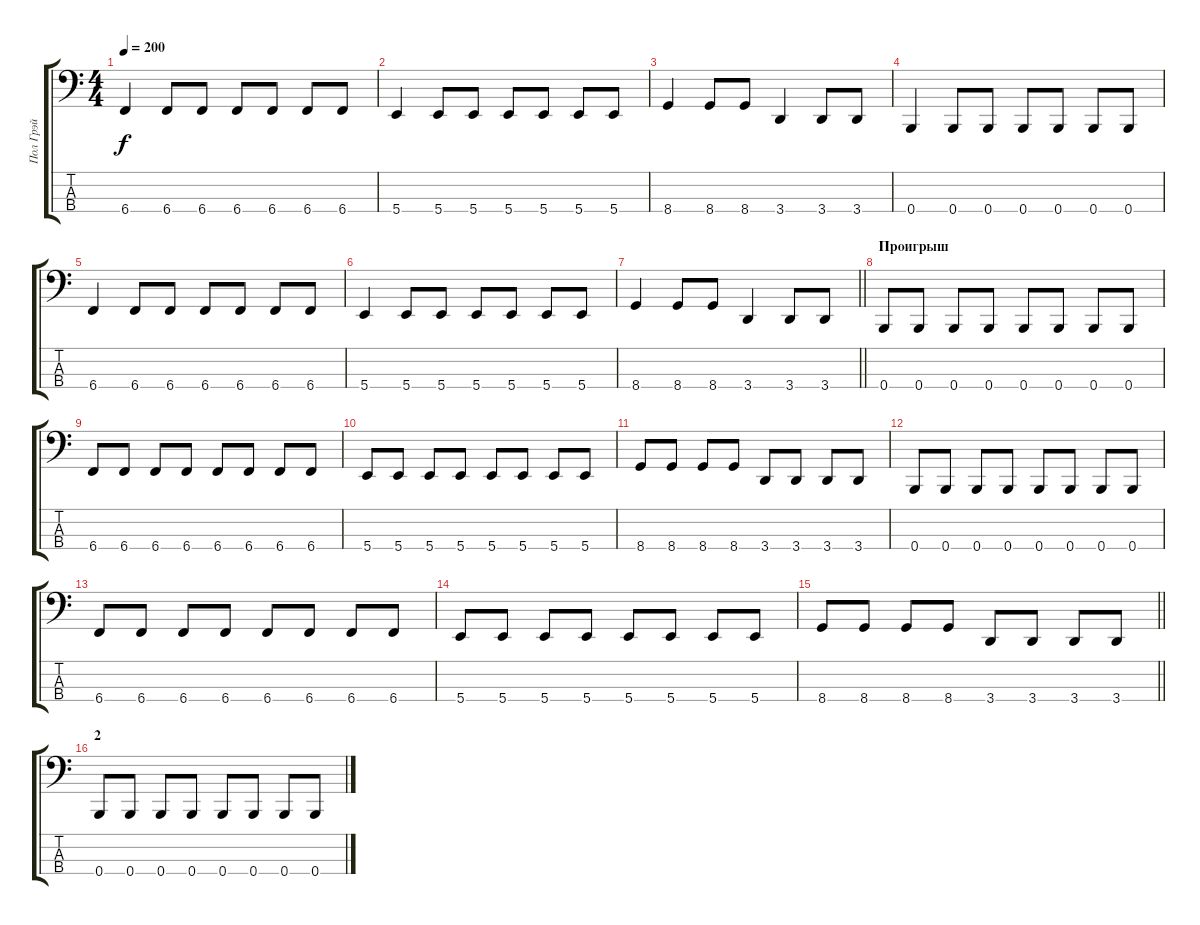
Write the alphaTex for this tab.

\track ("Пол Грэй" "Пол Грэй") {instrument electricbasspick}
\staff {score tabs}
\tuning (E2 B1 Gb1 B0) {hide}
\ts (4 4)
\tempo 200
\clef f4
\ks c
6.4.4{dy f} 6.4.8 6.4.8 6.4.8 6.4.8 6.4.8 6.4.8 |
5.4.4 5.4.8 5.4.8 5.4.8 5.4.8 5.4.8 5.4.8 |
8.4.4 8.4.8 8.4.8 3.4.4 3.4.8 3.4.8 |
0.4.4 0.4.8 0.4.8 0.4.8 0.4.8 0.4.8 0.4.8 |
6.4.4 6.4.8 6.4.8 6.4.8 6.4.8 6.4.8 6.4.8 |
5.4.4 5.4.8 5.4.8 5.4.8 5.4.8 5.4.8 5.4.8 |
\barLineRight lightlight
8.4.4 8.4.8 8.4.8 3.4.4 3.4.8 3.4.8 |
\section ("" "Проигрыш")
0.4.8 0.4.8 0.4.8 0.4.8 0.4.8 0.4.8 0.4.8 0.4.8 |
6.4.8 6.4.8 6.4.8 6.4.8 6.4.8 6.4.8 6.4.8 6.4.8 |
5.4.8 5.4.8 5.4.8 5.4.8 5.4.8 5.4.8 5.4.8 5.4.8 |
8.4.8 8.4.8 8.4.8 8.4.8 3.4.8 3.4.8 3.4.8 3.4.8 |
0.4.8 0.4.8 0.4.8 0.4.8 0.4.8 0.4.8 0.4.8 0.4.8 |
6.4.8 6.4.8 6.4.8 6.4.8 6.4.8 6.4.8 6.4.8 6.4.8 |
5.4.8 5.4.8 5.4.8 5.4.8 5.4.8 5.4.8 5.4.8 5.4.8 |
\barLineRight lightlight
8.4.8 8.4.8 8.4.8 8.4.8 3.4.8 3.4.8 3.4.8 3.4.8 |
\section ("" "2")
0.4.8 0.4.8 0.4.8 0.4.8 0.4.8 0.4.8 0.4.8 0.4.8
